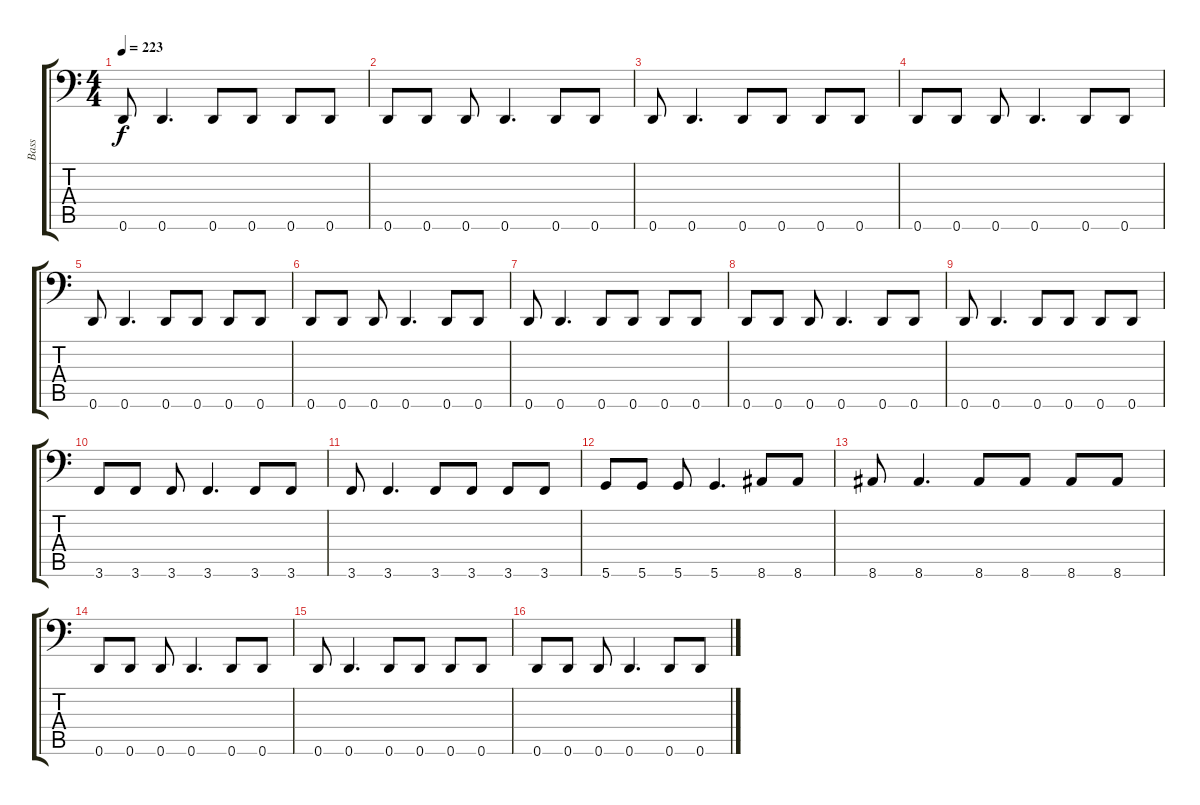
\track ("Bass" "Bass") {instrument electricbasspick}
\staff {score tabs}
\tuning (E3 B2 G2 D2 A1 D1) {hide}
\ts (4 4)
\tempo 223
\clef f4
\ks c
0.6.8{dy f} 0.6.4{d} 0.6.8 0.6.8 0.6.8 0.6.8 |
0.6.8 0.6.8 0.6.8 0.6.4{d} 0.6.8 0.6.8 |
0.6.8 0.6.4{d} 0.6.8 0.6.8 0.6.8 0.6.8 |
0.6.8 0.6.8 0.6.8 0.6.4{d} 0.6.8 0.6.8 |
0.6.8 0.6.4{d} 0.6.8 0.6.8 0.6.8 0.6.8 |
0.6.8 0.6.8 0.6.8 0.6.4{d} 0.6.8 0.6.8 |
0.6.8 0.6.4{d} 0.6.8 0.6.8 0.6.8 0.6.8 |
0.6.8 0.6.8 0.6.8 0.6.4{d} 0.6.8 0.6.8 |
0.6.8 0.6.4{d} 0.6.8 0.6.8 0.6.8 0.6.8 |
3.6.8 3.6.8 3.6.8 3.6.4{d} 3.6.8 3.6.8 |
3.6.8 3.6.4{d} 3.6.8 3.6.8 3.6.8 3.6.8 |
5.6.8 5.6.8 5.6.8 5.6.4{d} 8.6.8 8.6.8 |
8.6.8 8.6.4{d} 8.6.8 8.6.8 8.6.8 8.6.8 |
0.6.8 0.6.8 0.6.8 0.6.4{d} 0.6.8 0.6.8 |
0.6.8 0.6.4{d} 0.6.8 0.6.8 0.6.8 0.6.8 |
0.6.8 0.6.8 0.6.8 0.6.4{d} 0.6.8 0.6.8
